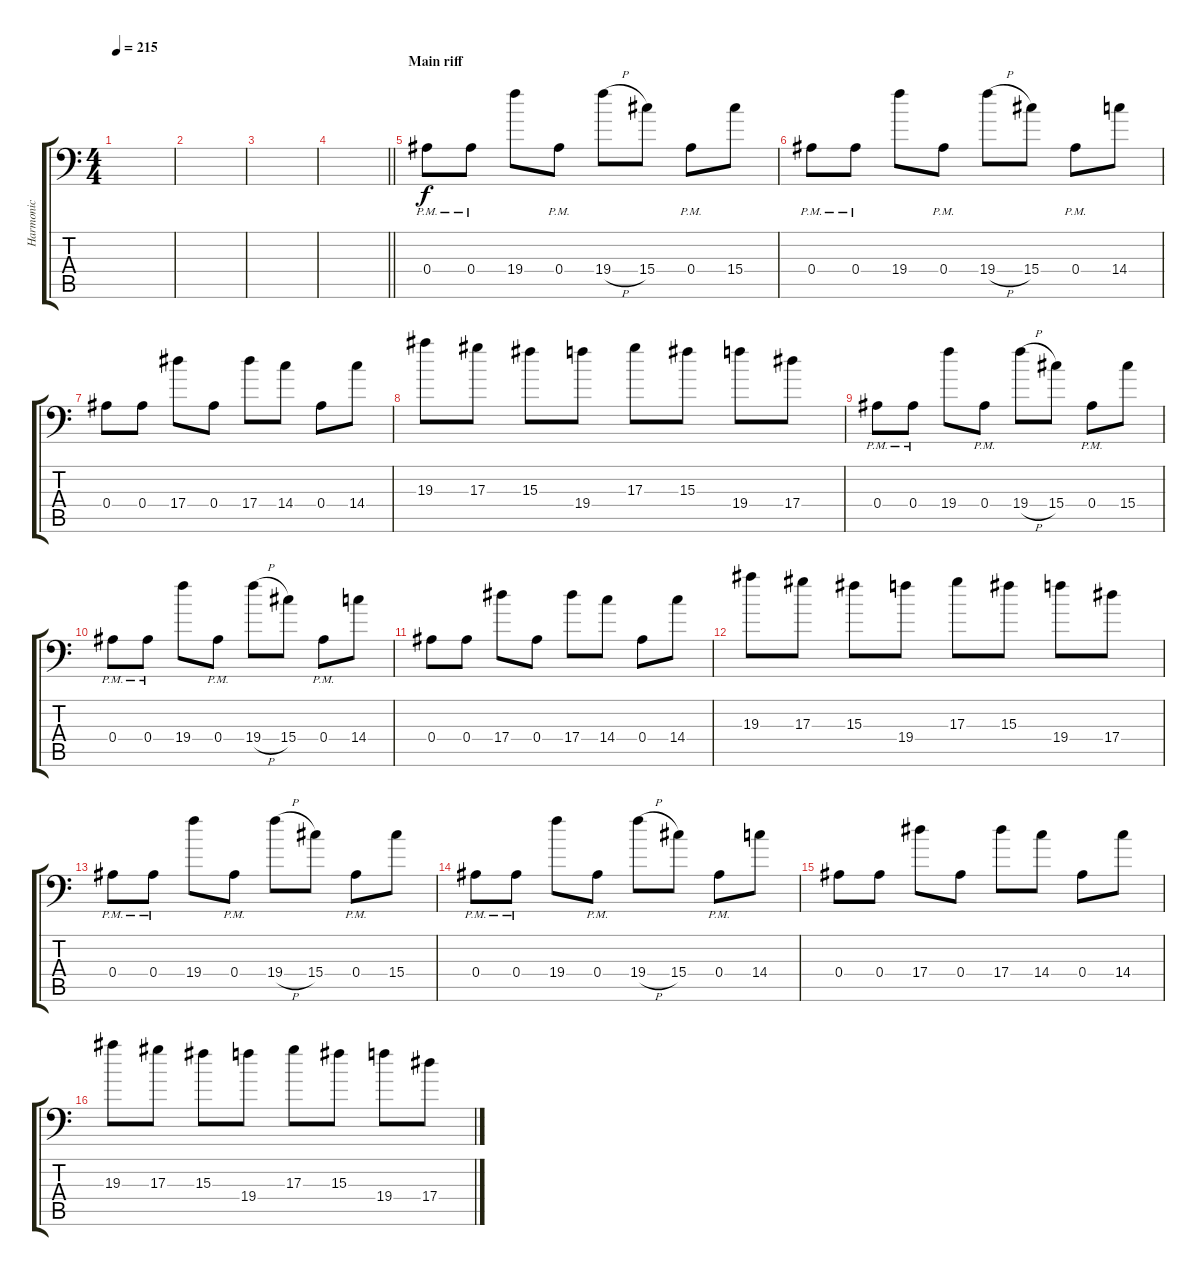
\track ("Harmonic" "Harmonic") {instrument distortionguitar}
\staff {score tabs}
\tuning (C4 G3 Eb3 Bb2 F2 Bb1) {hide}
\ts (4 4)
\tempo 215
\clef f4
\ks c
|
|
|
\barLineRight lightlight
|
\section ("" "Main riff")
0.4{pm}.8 0.4{pm}.8 19.4.8 0.4{pm}.8 19.4{h}.8 15.4.8 0.4{pm}.8 15.4.8 |
0.4{pm}.8 0.4{pm}.8 19.4.8 0.4{pm}.8 19.4{h}.8 15.4.8 0.4{pm}.8 14.4.8 |
0.4.8 0.4.8 17.4.8 0.4.8 17.4.8 14.4.8 0.4.8 14.4.8 |
19.3.8 17.3.8 15.3.8 19.4.8 17.3.8 15.3.8 19.4.8 17.4.8 |
0.4{pm}.8 0.4{pm}.8 19.4.8 0.4{pm}.8 19.4{h}.8 15.4.8 0.4{pm}.8 15.4.8 |
0.4{pm}.8 0.4{pm}.8 19.4.8 0.4{pm}.8 19.4{h}.8 15.4.8 0.4{pm}.8 14.4.8 |
0.4.8 0.4.8 17.4.8 0.4.8 17.4.8 14.4.8 0.4.8 14.4.8 |
19.3.8 17.3.8 15.3.8 19.4.8 17.3.8 15.3.8 19.4.8 17.4.8 |
0.4{pm}.8 0.4{pm}.8 19.4.8 0.4{pm}.8 19.4{h}.8 15.4.8 0.4{pm}.8 15.4.8 |
0.4{pm}.8 0.4{pm}.8 19.4.8 0.4{pm}.8 19.4{h}.8 15.4.8 0.4{pm}.8 14.4.8 |
0.4.8 0.4.8 17.4.8 0.4.8 17.4.8 14.4.8 0.4.8 14.4.8 |
19.3.8 17.3.8 15.3.8 19.4.8 17.3.8 15.3.8 19.4.8 17.4.8
